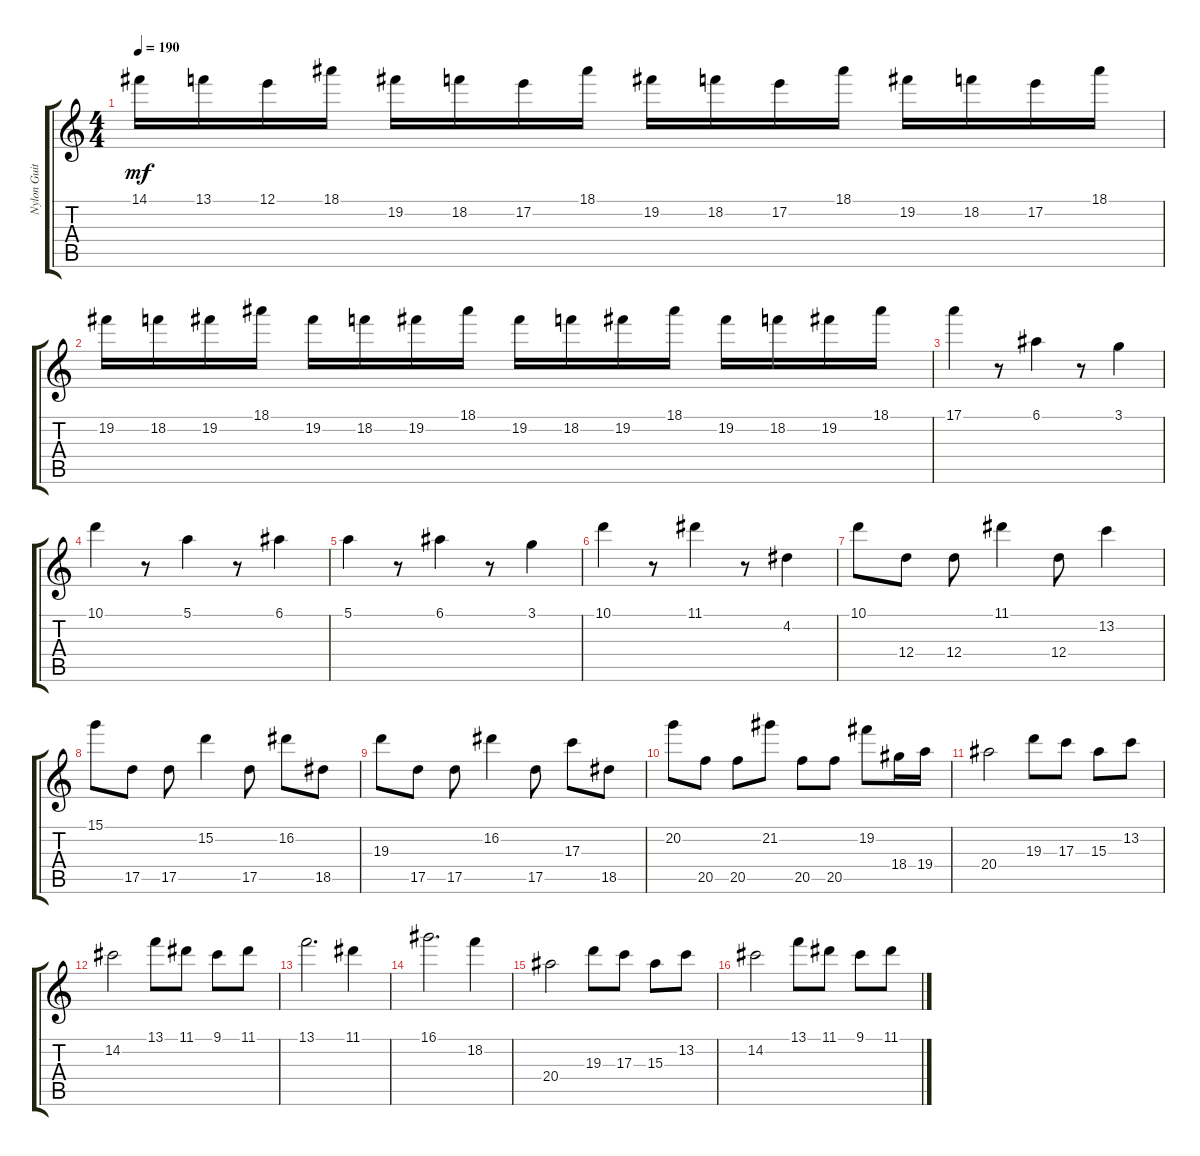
\track ("Nylon Guitar" "Nylon Guit") {instrument acousticguitarnylon}
\staff {score tabs}
\tuning (E4 B3 G3 D3 A2 E2) {hide}
\ts (4 4)
\tempo 190
\clef g2
\ks c
14.1.16{dy mf instrument acousticguitarnylon} 13.1.16 12.1.16 18.1.16 19.2.16 18.2.16 17.2.16 18.1.16 19.2.16 18.2.16 17.2.16 18.1.16 19.2.16 18.2.16 17.2.16 18.1.16 |
19.2.16 18.2.16 19.2.16 18.1.16 19.2.16 18.2.16 19.2.16 18.1.16 19.2.16 18.2.16 19.2.16 18.1.16 19.2.16 18.2.16 19.2.16 18.1.16 |
17.1.4 r.8 6.1.4 r.8 3.1.4 |
10.1.4 r.8 5.1.4 r.8 6.1.4 |
5.1.4 r.8 6.1.4 r.8 3.1.4 |
10.1.4 r.8 11.1.4 r.8 4.2.4 |
10.1.8 12.4.8 12.4.8 11.1.4 12.4.8 13.2.4 |
15.1.8 17.5.8 17.5.8 15.2.4 17.5.8 16.2.8 18.5.8 |
19.3.8 17.5.8 17.5.8 16.2.4 17.5.8 17.3.8 18.5.8 |
20.2.8 20.5.8 20.5.8 21.2.8 20.5.8 20.5.8 19.2.8 18.4.16 19.4.16 |
20.4.2 19.3.8 17.3.8 15.3.8 13.2.8 |
14.2.2 13.1.8 11.1.8 9.1.8 11.1.8 |
13.1.2{d} 11.1.4 |
16.1.2{d} 18.2.4 |
20.4.2 19.3.8 17.3.8 15.3.8 13.2.8 |
14.2.2 13.1.8 11.1.8 9.1.8 11.1.8
